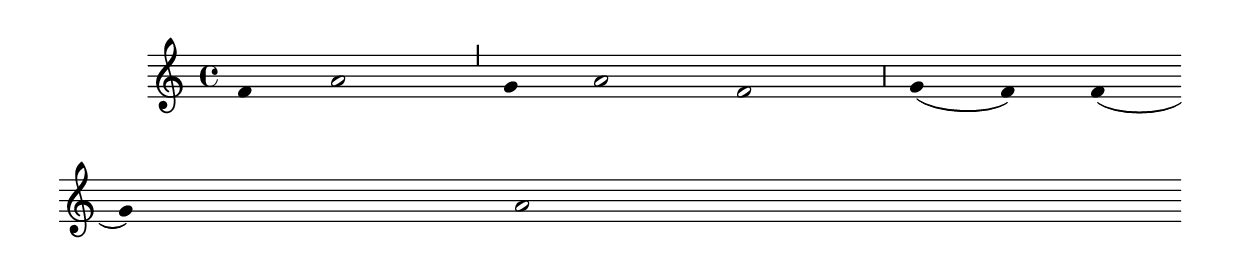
\version "2.1.28"


\header {
texidoc = "Modern  transcriptions  of gregrorian music.
Gregorian music has no measure, no stems; it uses only half and quarter notes,
and two types of barlines, a short one indicating a rest, and a second one
indicating a breath mark."
}


barOne = \notes { \once \override Staff.BarLine  #'bar-size = #2
	\bar "|" }
barTwo = \notes { \once \override Staff.BarLine  #'extra-offset = #'(0 . 2)

		\once \override Staff.BarLine  #'bar-size = #2
	\bar "|" }
\score {

\notes \relative c' {
	\set Score.timing = ##f
	\override Staff.Stem  #'transparent = ##t
	f4 a2 \barTwo g4 a2  f2 \barOne g4( f) f(
	\bar "empty" 
	\break
	g) a2
}

}
